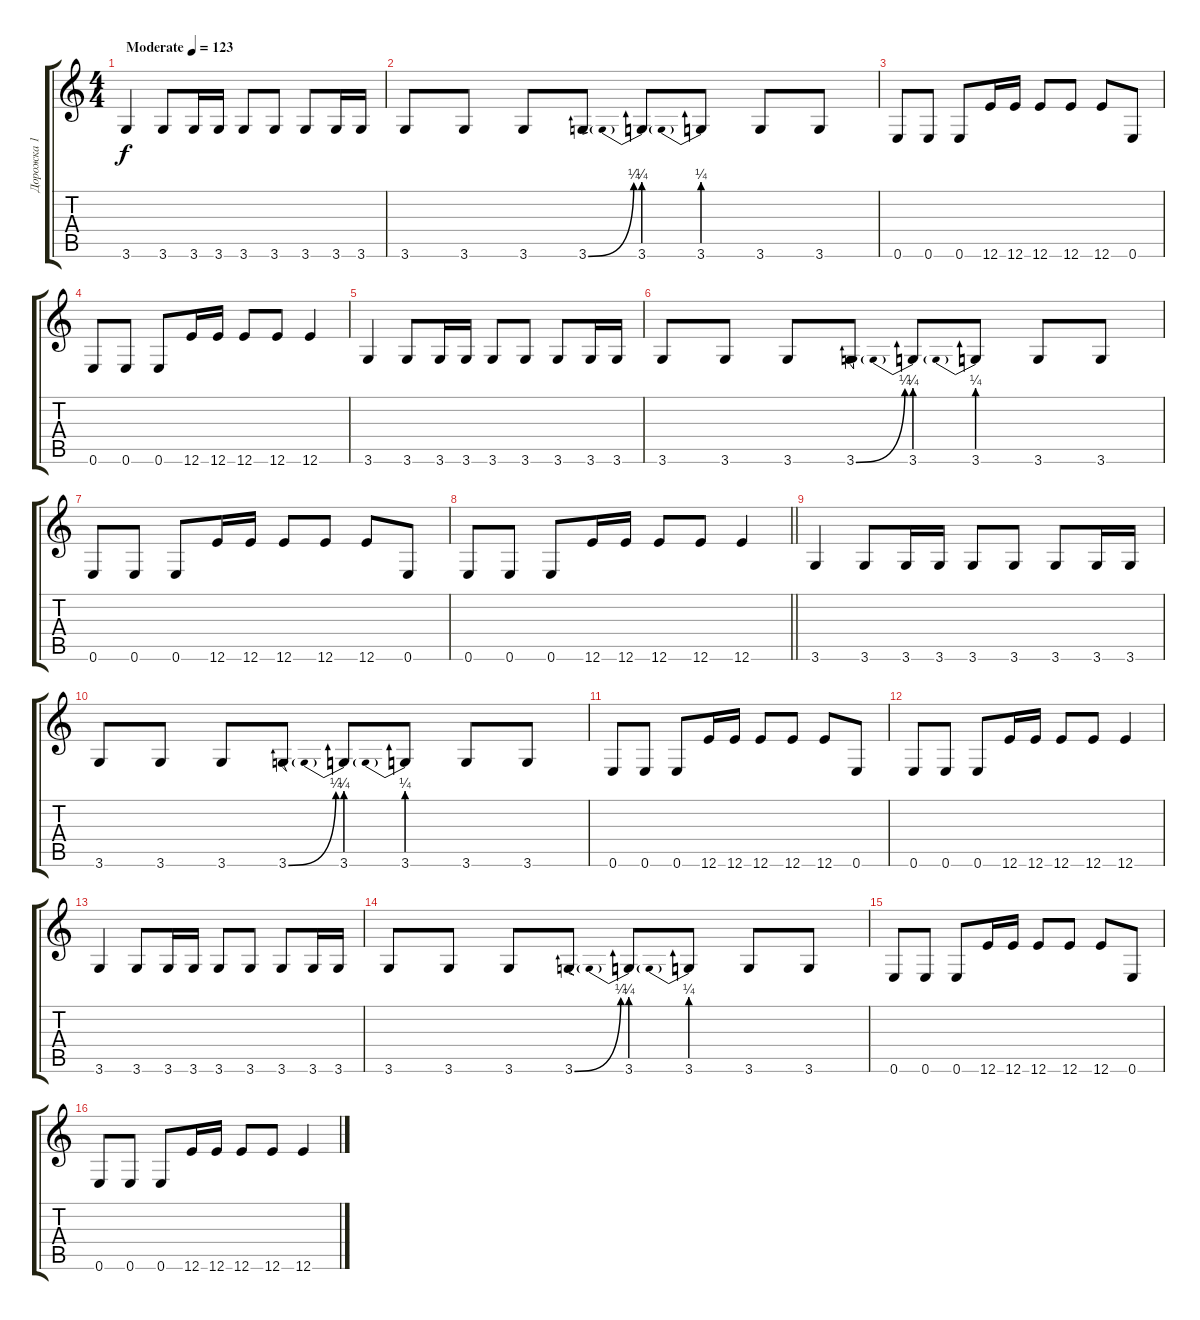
\track ("Дорожка 1" "Дорожка 1") {instrument overdrivenguitar}
\staff {score tabs}
\tuning (E4 B3 G3 D3 A2 E2) {hide}
\ts (4 4)
\tempo (123 "Moderate")
\clef g2
\ks c
3.6.4{dy f instrument overdrivenguitar} 3.6.8 3.6.16 3.6.16 3.6.8 3.6.8 3.6.8 3.6.16 3.6.16 |
3.6.8 3.6.8 3.6.8 3.6{be (bend 0 0 60 1)}.8 3.6{be (prebend 0 1 60 1)}.8 3.6{be (prebend 0 1 60 1)}.8 3.6.8 3.6.8 |
0.6.8 0.6.8 0.6.8 12.6.16 12.6.16 12.6.8 12.6.8 12.6.8 0.6.8 |
0.6.8 0.6.8 0.6.8 12.6.16 12.6.16 12.6.8 12.6.8 12.6.4 |
3.6.4 3.6.8 3.6.16 3.6.16 3.6.8 3.6.8 3.6.8 3.6.16 3.6.16 |
3.6.8 3.6.8 3.6.8 3.6{be (bend 0 0 60 1)}.8 3.6{be (prebend 0 1 60 1)}.8 3.6{be (prebend 0 1 60 1)}.8 3.6.8 3.6.8 |
0.6.8 0.6.8 0.6.8 12.6.16 12.6.16 12.6.8 12.6.8 12.6.8 0.6.8 |
\barLineRight lightlight
0.6.8 0.6.8 0.6.8 12.6.16 12.6.16 12.6.8 12.6.8 12.6.4 |
3.6.4 3.6.8 3.6.16 3.6.16 3.6.8 3.6.8 3.6.8 3.6.16 3.6.16 |
3.6.8 3.6.8 3.6.8 3.6{be (bend 0 0 60 1)}.8 3.6{be (prebend 0 1 60 1)}.8 3.6{be (prebend 0 1 60 1)}.8 3.6.8 3.6.8 |
0.6.8 0.6.8 0.6.8 12.6.16 12.6.16 12.6.8 12.6.8 12.6.8 0.6.8 |
0.6.8 0.6.8 0.6.8 12.6.16 12.6.16 12.6.8 12.6.8 12.6.4 |
3.6.4 3.6.8 3.6.16 3.6.16 3.6.8 3.6.8 3.6.8 3.6.16 3.6.16 |
3.6.8 3.6.8 3.6.8 3.6{be (bend 0 0 60 1)}.8 3.6{be (prebend 0 1 60 1)}.8 3.6{be (prebend 0 1 60 1)}.8 3.6.8 3.6.8 |
0.6.8 0.6.8 0.6.8 12.6.16 12.6.16 12.6.8 12.6.8 12.6.8 0.6.8 |
0.6.8 0.6.8 0.6.8 12.6.16 12.6.16 12.6.8 12.6.8 12.6.4
